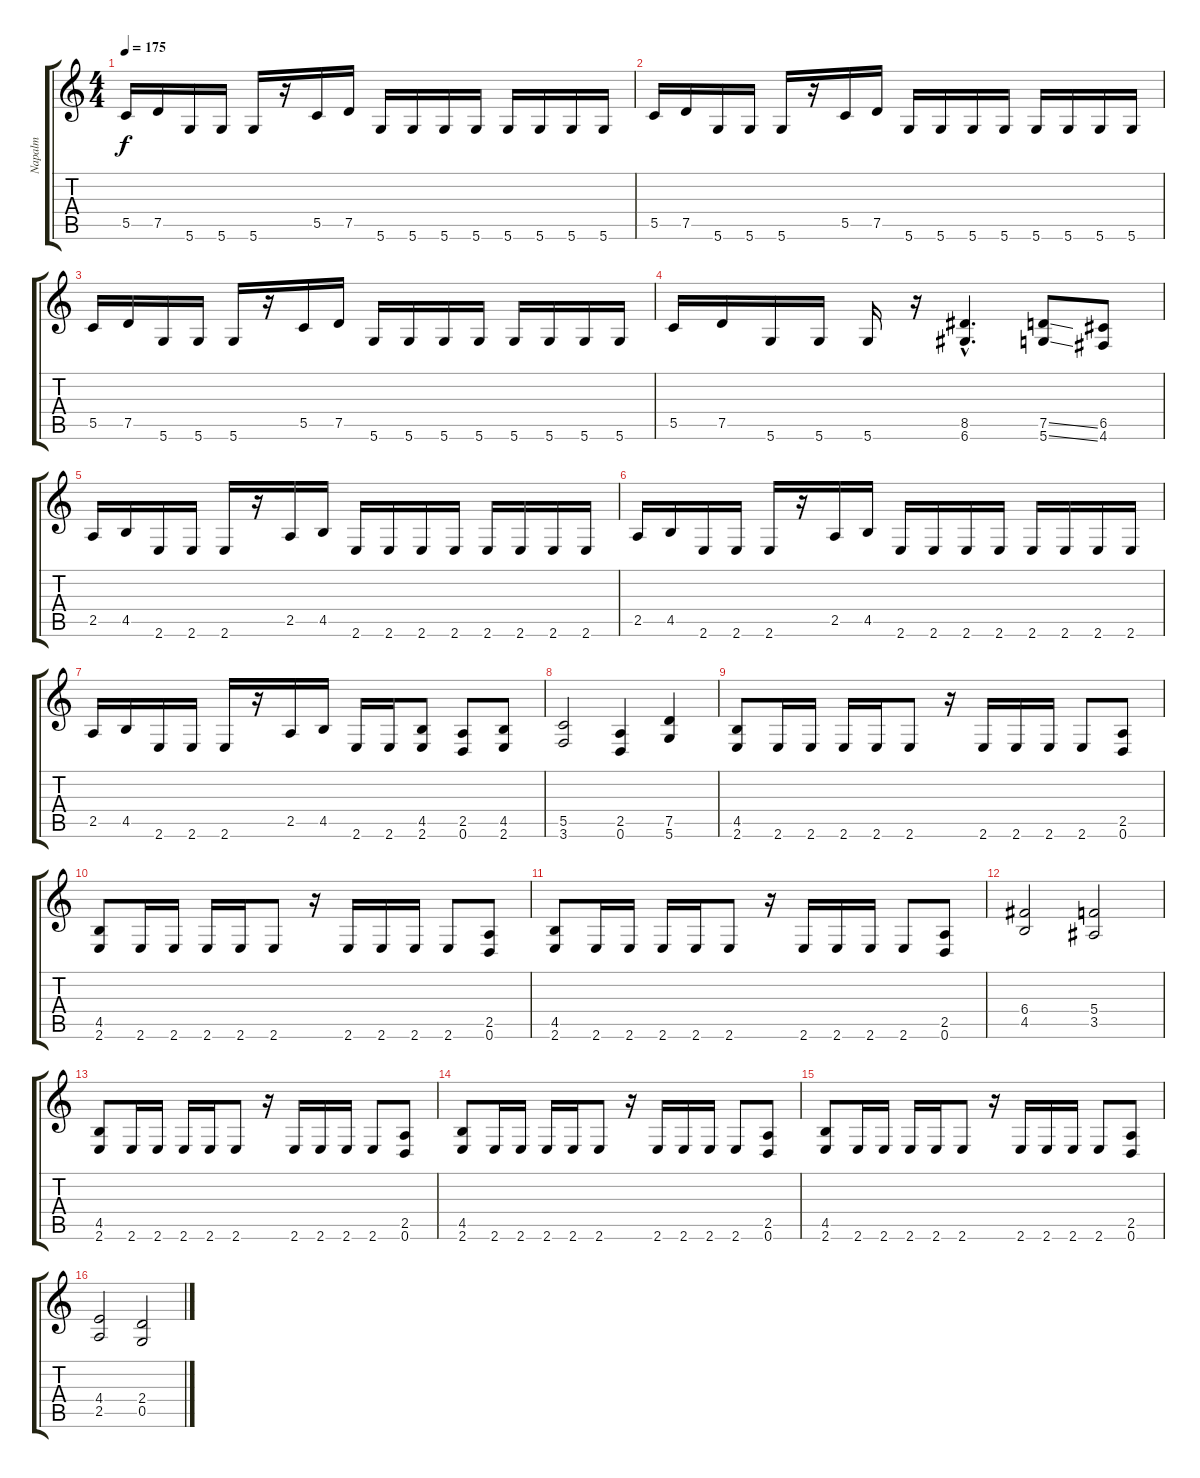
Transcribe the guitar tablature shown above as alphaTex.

\track ("Napalm" "Napalm") {instrument distortionguitar}
\staff {score tabs}
\tuning (D4 A3 F3 C3 G2 D2) {hide}
\ts (4 4)
\tempo 175
\clef g2
\ks c
5.5.16{dy f} 7.5.16 5.6.16 5.6.16 5.6.16 r.16 5.5.16 7.5.16 5.6.16 5.6.16 5.6.16 5.6.16 5.6.16 5.6.16 5.6.16 5.6.16 |
5.5.16 7.5.16 5.6.16 5.6.16 5.6.16 r.16 5.5.16 7.5.16 5.6.16 5.6.16 5.6.16 5.6.16 5.6.16 5.6.16 5.6.16 5.6.16 |
5.5.16 7.5.16 5.6.16 5.6.16 5.6.16 r.16 5.5.16 7.5.16 5.6.16 5.6.16 5.6.16 5.6.16 5.6.16 5.6.16 5.6.16 5.6.16 |
5.5.16 7.5.16 5.6.16 5.6.16 5.6.16 r.16 (8.5{hac} 6.6{hac}).4{d} (7.5{ss} 5.6{ss}).8 (6.5 4.6).8 |
2.5.16 4.5.16 2.6.16 2.6.16 2.6.16 r.16 2.5.16 4.5.16 2.6.16 2.6.16 2.6.16 2.6.16 2.6.16 2.6.16 2.6.16 2.6.16 |
2.5.16 4.5.16 2.6.16 2.6.16 2.6.16 r.16 2.5.16 4.5.16 2.6.16 2.6.16 2.6.16 2.6.16 2.6.16 2.6.16 2.6.16 2.6.16 |
2.5.16 4.5.16 2.6.16 2.6.16 2.6.16 r.16 2.5.16 4.5.16 2.6.16 2.6.16 (4.5 2.6).8 (2.5 0.6).8 (4.5 2.6).8 |
(5.5 3.6).2 (2.5 0.6).4 (7.5 5.6).4 |
(4.5 2.6).8 2.6.16 2.6.16 2.6.16 2.6.16 2.6.8 r.16 2.6.16 2.6.16 2.6.16 2.6.8 (2.5 0.6).8 |
(4.5 2.6).8 2.6.16 2.6.16 2.6.16 2.6.16 2.6.8 r.16 2.6.16 2.6.16 2.6.16 2.6.8 (2.5 0.6).8 |
(4.5 2.6).8 2.6.16 2.6.16 2.6.16 2.6.16 2.6.8 r.16 2.6.16 2.6.16 2.6.16 2.6.8 (2.5 0.6).8 |
(6.4 4.5).2 (5.4 3.5).2 |
(4.5 2.6).8 2.6.16 2.6.16 2.6.16 2.6.16 2.6.8 r.16 2.6.16 2.6.16 2.6.16 2.6.8 (2.5 0.6).8 |
(4.5 2.6).8 2.6.16 2.6.16 2.6.16 2.6.16 2.6.8 r.16 2.6.16 2.6.16 2.6.16 2.6.8 (2.5 0.6).8 |
(4.5 2.6).8 2.6.16 2.6.16 2.6.16 2.6.16 2.6.8 r.16 2.6.16 2.6.16 2.6.16 2.6.8 (2.5 0.6).8 |
(4.4 2.5).2 (2.4 0.5).2
